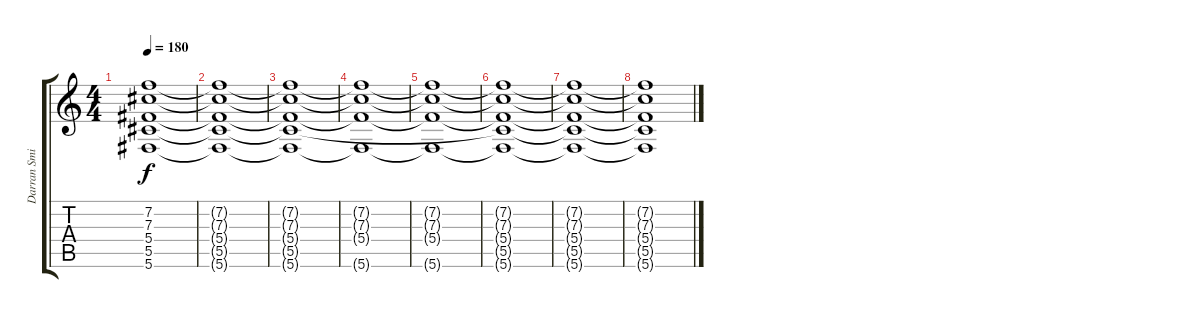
\track ("Darran Smith" "Darran Smi") {instrument distortionguitar}
\staff {score tabs}
\tuning (Eb4 Bb3 Gb3 Db3 Ab2 Db2) {hide}
\ts (4 4)
\tempo 180
\clef g2
\ks c
(7.2{t} 7.3{t} 5.4{t} 5.5{t} 5.6{t}).1{dy f} |
(7.2{t} 7.3{t} 5.4{t} 5.5{t} 5.6{t}).1 |
(7.2{t} 7.3{t} 5.4{t} 5.5{t} 5.6{t}).1 |
(7.2{t} 7.3{t} 5.4{t} 5.6{t}).1 |
(7.2{t} 7.3{t} 5.4{t} 5.6{t}).1 |
(7.2{t} 7.3{t} 5.4{t} 5.5{t} 5.6{t}).1 |
(7.2{t} 7.3{t} 5.4{t} 5.5{t} 5.6{t}).1{volume 0} |
(7.2{t} 7.3{t} 5.4{t} 5.5{t} 5.6{t}).1
